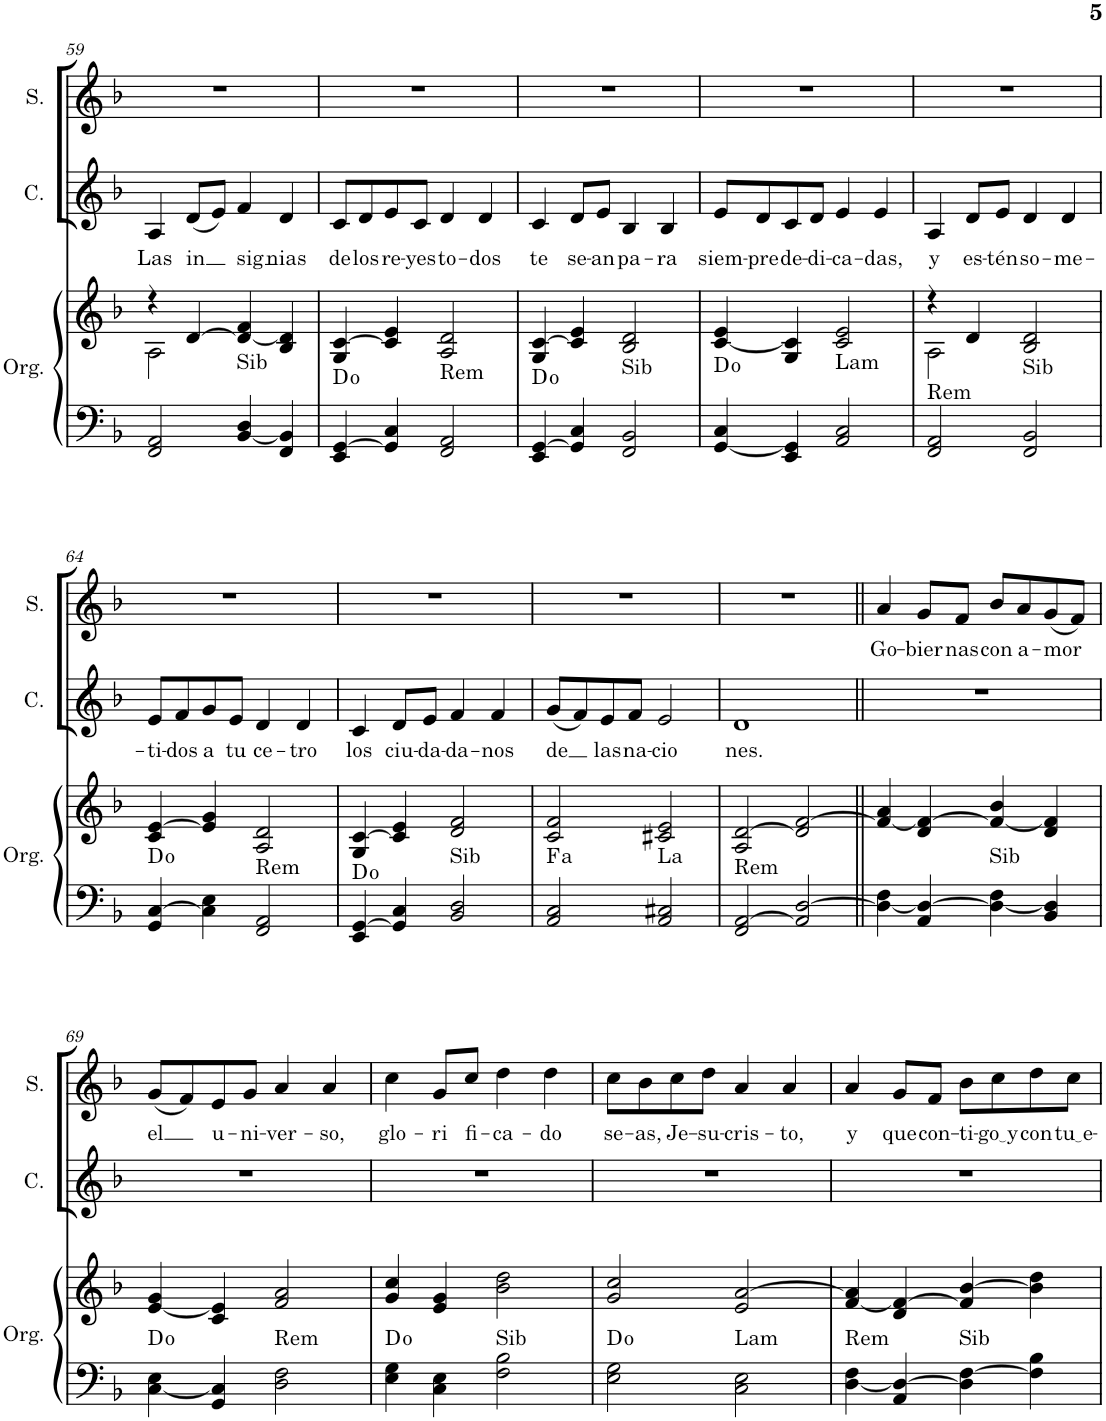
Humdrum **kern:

**kern	**kern	**harte	**kern	**text	**kern	**text
*part3	*part3	*part3	*part2	*part2	*part1	*part1
*staff4	*staff3	*	*staff2	*staff2	*staff1	*staff1
*I"Órgano	*	*	*I"Contralto	*	*I"Soprano	*
*	*	*	*I'C.	*	*I'S.	*
!!LO:PB:g=z
*clefF4	*clefG2	*	*clefG2	*	*clefG2	*
*k[b-]	*k[b-]	*	*k[b-]	*	*k[b-]	*
*M4/4	*M4/4	*	*M4/4	*	*M4/4	*
=59	=59	=59	=59	=59	=59	=59
*	*^	*	*	*	*	*
!	!	!	!	!	!LO:LY:b	!	!
2FF/ 2AA/	4r	2A\	.	4A/	Las	1r	.
!	!	!	!	!	!LO:LY:b	!	!
.	[4d/	.	.	(8d/L	in	.	.
.	.	.	.	8e/J)	.	.	.
!	!	!	!LO:H:kt=Sib	!	!LO:LY:b	!	!
[4BB-/ 4D/	4d/_ 4f/	2ryy	N	4f/	-sig	.	.
!	!	!	!	!	!LO:LY:b	!	!
4FF/ 4BB-/]	4B-/ 4d/]	.	.	4d/	nias	.	.
*	*v	*v	*	*	*	*	*
=60	=60	=60	=60	=60	=60	=60
!	!	!	!	!LO:LY:b	!	!
4EE/ [4GG/	4G/ [4c/	D:dim	8c/L	-de	1r	.
!	!	!	!	!LO:LY:b	!	!
.	.	.	8d/	los	.	.
!	!	!	!	!LO:LY:b	!	!
4GG/] 4C/	4c/] 4e/	.	8e/	re-	.	.
!	!	!	!	!LO:LY:b	!	!
.	.	.	8c/J	-yes	.	.
!	!	!LO:H:kt=Rem	!	!LO:LY:b	!	!
2FF/ 2AA/	2A/ 2d/	N	4d/	to-	.	.
!	!	!	!	!LO:LY:b	!	!
.	.	.	4d/	-dos	.	.
=61	=61	=61	=61	=61	=61	=61
!	!	!	!	!LO:LY:b	!	!
4EE/ [4GG/	4G/ [4c/	D:dim	4c/	te	1r	.
!	!	!	!	!LO:LY:b	!	!
4GG/] 4C/	4c/] 4e/	.	8d/L	se-	.	.
!	!	!	!	!LO:LY:b	!	!
.	.	.	8e/J	-an	.	.
!	!	!LO:H:kt=Sib	!	!LO:LY:b	!	!
2FF/ 2BB-/	2B-/ 2d/	N	4B-/	pa-	.	.
!	!	!	!	!LO:LY:b	!	!
.	.	.	4B-/	-ra	.	.
=62	=62	=62	=62	=62	=62	=62
!	!	!	!	!LO:LY:b	!	!
[4GG/ 4C/	[4c/ 4e/	D:dim	8e/L	siem-	1r	.
!	!	!	!	!LO:LY:b	!	!
.	.	.	8d/	-pre	.	.
!	!	!	!	!LO:LY:b	!	!
4EE/ 4GG/]	4G/ 4c/]	.	8c/	de-	.	.
!	!	!	!	!LO:LY:b	!	!
.	.	.	8d/J	-di-	.	.
!	!	!LO:H:kt=Lam	!	!LO:LY:b	!	!
2AA/ 2C/	2c/ 2e/	N	4e/	-ca-	.	.
!	!	!	!	!LO:LY:b	!	!
.	.	.	4e/	-das,	.	.
=63	=63	=63	=63	=63	=63	=63
*	*^	*	*	*	*	*
!	!	!	!LO:H:kt=Rem	!	!LO:LY:b	!	!
2FF/ 2AA/	4r	2A\	N	4A/	y	1r	.
!	!	!	!	!	!LO:LY:b	!	!
.	4d/	.	.	8d/L	es-	.	.
!	!	!	!	!	!LO:LY:b	!	!
.	.	.	.	8e/J	-tén	.	.
!	!	!	!LO:H:kt=Sib	!	!LO:LY:b	!	!
2FF/ 2BB-/	2B-/ 2d/	2ryy	N	4d/	so-	.	.
!	!	!	!	!	!LO:LY:b	!	!
.	.	.	.	4d/	-me-	.	.
*	*v	*v	*	*	*	*	*
!!LO:LB:g=z
=64	=64	=64	=64	=64	=64	=64
!	!	!	!	!LO:LY:b	!	!
4GG/ [4C/	4c/ [4e/	D:dim	8e/L	-ti-	1r	.
!	!	!	!	!LO:LY:b	!	!
.	.	.	8f/	-dos	.	.
!	!	!	!	!LO:LY:b	!	!
4C\] 4E\	4e/] 4g/	.	8g/	a	.	.
!	!	!	!	!LO:LY:b	!	!
.	.	.	8e/J	tu	.	.
!	!	!LO:H:kt=Rem	!	!LO:LY:b	!	!
2FF/ 2AA/	2A/ 2d/	N	4d/	ce-	.	.
!	!	!	!	!LO:LY:b	!	!
.	.	.	4d/	-tro	.	.
=65	=65	=65	=65	=65	=65	=65
!	!	!	!	!LO:LY:b	!	!
4EE/ [4GG/	4G/ [4c/	D:dim	4c/	los	1r	.
!	!	!	!	!LO:LY:b	!	!
4GG/] 4C/	4c/] 4e/	.	8d/L	ciu-	.	.
!	!	!	!	!LO:LY:b	!	!
.	.	.	8e/J	-da-	.	.
!	!	!LO:H:kt=Sib	!	!LO:LY:b	!	!
2BB-/ 2D/	2d/ 2f/	N	4f/	-da-	.	.
!	!	!	!	!LO:LY:b	!	!
.	.	.	4f/	-nos	.	.
=66	=66	=66	=66	=66	=66	=66
!	!	!LO:H:kt=a	!	!LO:LY:b	!	!
2AA/ 2C/	2c/ 2f/	.	(8g/L	de	1r	.
.	.	.	8f/)	.	.	.
!	!	!	!	!LO:LY:b	!	!
.	.	.	8e/	las	.	.
!	!	!	!	!LO:LY:b	!	!
.	.	.	8f/J	na-	.	.
!	!	!LO:H:kt=La	!	!LO:LY:b	!	!
2AA/ 2C#X/	2c#X/ 2e/	N	2e/	-cio	.	.
=67	=67	=67	=67	=67	=67	=67
!	!	!LO:H:kt=Rem	!	!LO:LY:b	!	!
2FF/ [2AA/	2A/ [2d/	N	1d	-nes.	1r	.
2AA/] [2D/	2d/] [2f/	.	.	.	.	.
=68||	=68||	=68||	=68||	=68||	=68||	=68||
!	!	!	!	!	!	!LO:LY:b
4D\_ 4F\	4f/_ 4a/	.	1r	.	4a/	Go-
!	!	!	!	!	!	!LO:LY:b
4AA/ 4D/_	4d/ 4f/_	.	.	.	8g/L	-bier
!	!	!	!	!	!	!LO:LY:b
.	.	.	.	.	8f/J	-nas
!	!	!LO:H:kt=Sib	!	!	!	!LO:LY:b
4D\_ 4F\	4f/_ 4b-/	N	.	.	8b-/L	con
!	!	!	!	!	!	!LO:LY:b
.	.	.	.	.	8a/	a-
!	!	!	!	!	!	!LO:LY:b
4BB-/ 4D/]	4d/ 4f/]	.	.	.	(8g/	-mor
.	.	.	.	.	8f/J)	.
!!LO:LB:g=z
=69	=69	=69	=69	=69	=69	=69
!	!	!	!	!	!	!LO:LY:b
[4C\ 4E\	[4e/ 4g/	D:dim	1r	.	(8g/L	el
.	.	.	.	.	8f/)	.
!	!	!	!	!	!	!LO:LY:b
4GG/ 4C/]	4c/ 4e/]	.	.	.	8e/	u-
!	!	!	!	!	!	!LO:LY:b
.	.	.	.	.	8g/J	-ni-
!	!	!LO:H:kt=Rem	!	!	!	!LO:LY:b
2D\ 2F\	2f/ 2a/	N	.	.	4a/	-ver-
!	!	!	!	!	!	!LO:LY:b
.	.	.	.	.	4a/	-so,
=70	=70	=70	=70	=70	=70	=70
!	!	!	!	!	!	!LO:LY:b
4E\ 4G\	4g/ 4cc/	D:dim	1r	.	4cc\	glo-
!	!	!	!	!	!	!LO:LY:b
4C\ 4E\	4e/ 4g/	.	.	.	8g/L	-ri
!	!	!	!	!	!	!LO:LY:b
.	.	.	.	.	8cc/J	-fi-
!	!	!LO:H:kt=Sib	!	!	!	!LO:LY:b
2F\ 2B-\	2b-\ 2dd\	N	.	.	4dd\	-ca-
!	!	!	!	!	!	!LO:LY:b
.	.	.	.	.	4dd\	-do
=71	=71	=71	=71	=71	=71	=71
!	!	!	!	!	!	!LO:LY:b
2E\ 2G\	2g/ 2cc/	D:dim	1r	.	8cc\L	se-
!	!	!	!	!	!	!LO:LY:b
.	.	.	.	.	8b-\	-as,
!	!	!	!	!	!	!LO:LY:b
.	.	.	.	.	8cc\	Je-
!	!	!	!	!	!	!LO:LY:b
.	.	.	.	.	8dd\J	-su-
!	!	!LO:H:kt=Lam	!	!	!	!LO:LY:b
2C\ 2E\	2e/ [2a/	N	.	.	4a/	-cris-
!	!	!	!	!	!	!LO:LY:b
.	.	.	.	.	4a/	-to,
=72	=72	=72	=72	=72	=72	=72
!	!	!LO:H:kt=Rem	!	!	!	!LO:LY:b
[4D\ 4F\	[4f/ 4a/]	N	1r	.	4a/	y
!	!	!	!	!	!	!LO:LY:b
4AA/ 4D/_	4d/ 4f/_	.	.	.	8g/L	que
!	!	!	!	!	!	!LO:LY:b
.	.	.	.	.	8f/J	con-
!	!	!LO:H:kt=Sib	!	!	!	!LO:LY:b
4D\] [4F\	4f/] [4b-/	N	.	.	8b-\L	-ti-
!	!	!	!	!	!	!LO:LY:b
.	.	.	.	.	8cc\	go y
!	!	!	!	!	!	!LO:LY:b
4F\] 4B-\	4b-\] 4dd\	.	.	.	8dd\	con
!	!	!	!	!	!	!LO:LY:b
.	.	.	.	.	8cc\J	tu e
=	=	=	=	=	=	=
*-	*-	*-	*-	*-	*-	*-
